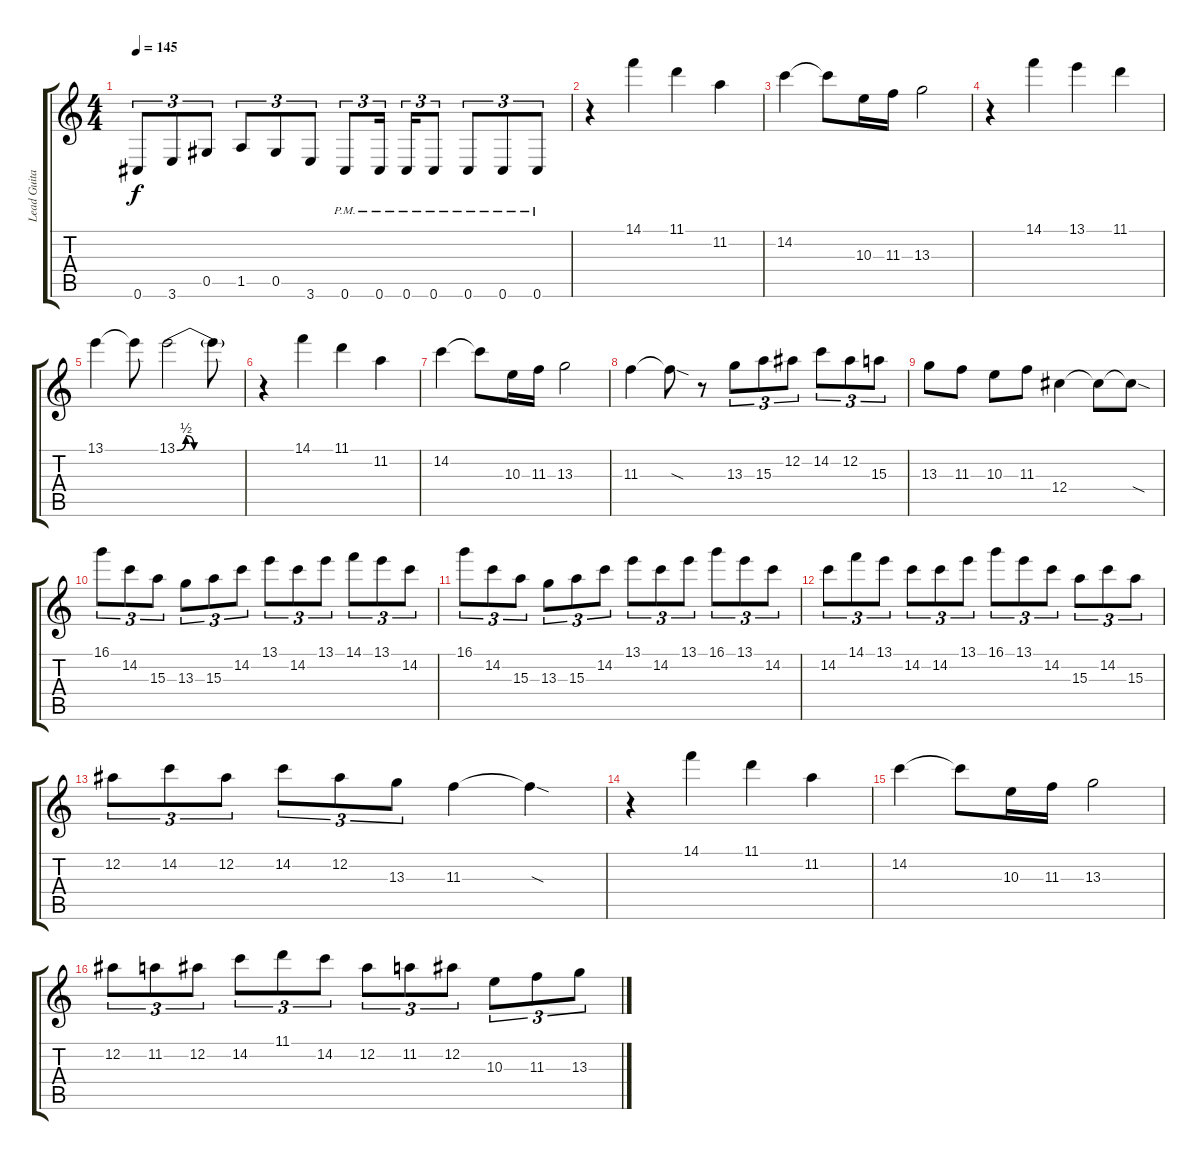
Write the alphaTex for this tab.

\track ("Lead Guitar" "Lead Guita") {instrument distortionguitar}
\staff {score tabs}
\tuning (Eb4 Bb3 Gb3 Db3 Ab2 Db2) {hide}
\ts (4 4)
\tempo 145
\clef g2
\ks c
0.6.8{tu (3 2) dy f} 3.6.8{tu (3 2)} 0.5.8{tu (3 2)} 1.5.8{tu (3 2)} 0.5.8{tu (3 2)} 3.6.8{tu (3 2)} 0.6{pm}.8{tu (3 2)} 0.6{pm}.16{tu (3 2) beam splitsecondary} 0.6{pm}.16{tu (3 2)} 0.6{pm}.8{tu (3 2)} 0.6{pm}.8{tu (3 2)} 0.6{pm}.8{tu (3 2)} 0.6{pm}.8{tu (3 2)} |
r.4 14.1.4 11.1.4 11.2.4 |
14.2.4 14.2{t}.8 10.3.16 11.3.16 13.3.2 |
r.4 14.1.4 13.1.4 11.1.4 |
13.1.4 13.1{t}.8 13.1{be (custom 0 0 8 2 15 0 60 0)}.2 13.1{t}.8 |
r.4 14.1.4 11.1.4 11.2.4 |
14.2.4 14.2{t}.8 10.3.16 11.3.16 13.3.2 |
11.3.4 11.3{sod t}.8 r.8 13.3.8{tu (3 2)} 15.3.8{tu (3 2)} 12.2.8{tu (3 2)} 14.2.8{tu (3 2)} 12.2.8{tu (3 2)} 15.3.8{tu (3 2)} |
13.3.8 11.3.8 10.3.8 11.3.8 12.4.4 12.4{t}.8 12.4{sod t}.8 |
16.1.8{tu (3 2)} 14.2.8{tu (3 2)} 15.3.8{tu (3 2)} 13.3.8{tu (3 2)} 15.3.8{tu (3 2)} 14.2.8{tu (3 2)} 13.1.8{tu (3 2)} 14.2.8{tu (3 2)} 13.1.8{tu (3 2)} 14.1.8{tu (3 2)} 13.1.8{tu (3 2)} 14.2.8{tu (3 2)} |
16.1.8{tu (3 2)} 14.2.8{tu (3 2)} 15.3.8{tu (3 2)} 13.3.8{tu (3 2)} 15.3.8{tu (3 2)} 14.2.8{tu (3 2)} 13.1.8{tu (3 2)} 14.2.8{tu (3 2)} 13.1.8{tu (3 2)} 16.1.8{tu (3 2)} 13.1.8{tu (3 2)} 14.2.8{tu (3 2)} |
14.2.8{tu (3 2)} 14.1.8{tu (3 2)} 13.1.8{tu (3 2)} 14.2.8{tu (3 2)} 14.2.8{tu (3 2)} 13.1.8{tu (3 2)} 16.1.8{tu (3 2)} 13.1.8{tu (3 2)} 14.2.8{tu (3 2)} 15.3.8{tu (3 2)} 14.2.8{tu (3 2)} 15.3.8{tu (3 2)} |
12.2.8{tu (3 2)} 14.2.8{tu (3 2)} 12.2.8{tu (3 2)} 14.2.8{tu (3 2)} 12.2.8{tu (3 2)} 13.3.8{tu (3 2)} 11.3.4 11.3{sod t}.4 |
r.4 14.1.4 11.1.4 11.2.4 |
14.2.4 14.2{t}.8 10.3.16 11.3.16 13.3.2 |
12.2.8{tu (3 2)} 11.2.8{tu (3 2)} 12.2.8{tu (3 2)} 14.2.8{tu (3 2)} 11.1.8{tu (3 2)} 14.2.8{tu (3 2)} 12.2.8{tu (3 2)} 11.2.8{tu (3 2)} 12.2.8{tu (3 2)} 10.3.8{tu (3 2)} 11.3.8{tu (3 2)} 13.3.8{tu (3 2)}
